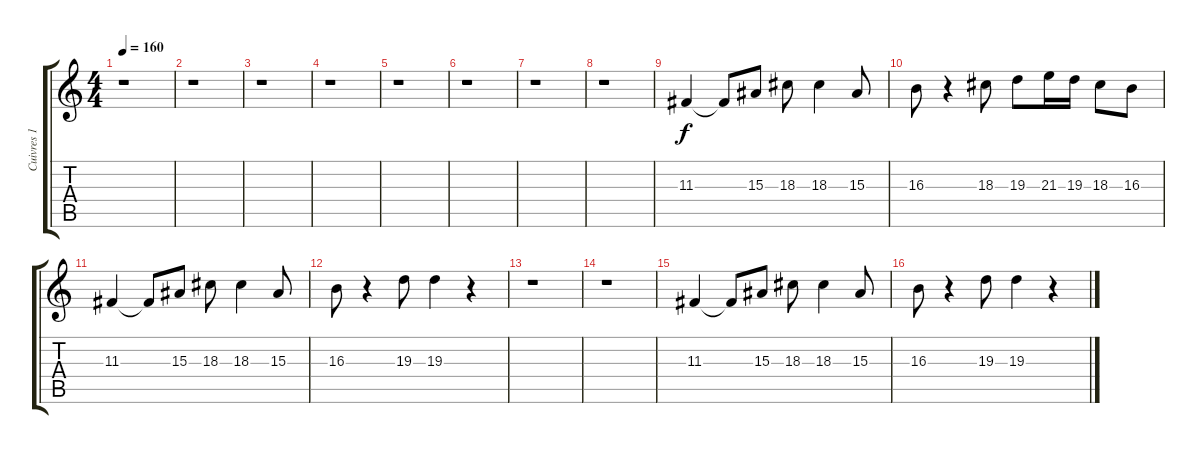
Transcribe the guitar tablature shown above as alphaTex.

\track ("Cuivres 1" "Cuivres 1") {instrument trumpet}
\staff {score tabs}
\tuning (E4 B3 G3 D3 A2 E2) {hide}
\ts (4 4)
\tempo 160
\clef g2
\ks c
r.1{dy f} |
r.1 |
r.1 |
r.1 |
r.1 |
r.1 |
r.1 |
r.1 |
11.3.4 11.3{t}.8 15.3.8 18.3.8 18.3.4 15.3.8 |
16.3.8 r.4 18.3.8 19.3.8 21.3.16 19.3.16 18.3.8 16.3.8 |
11.3.4 11.3{t}.8 15.3.8 18.3.8 18.3.4 15.3.8 |
16.3.8 r.4 19.3.8 19.3.4 r.4 |
r.1 |
r.1 |
11.3.4 11.3{t}.8 15.3.8 18.3.8 18.3.4 15.3.8 |
16.3.8 r.4 19.3.8 19.3.4 r.4
